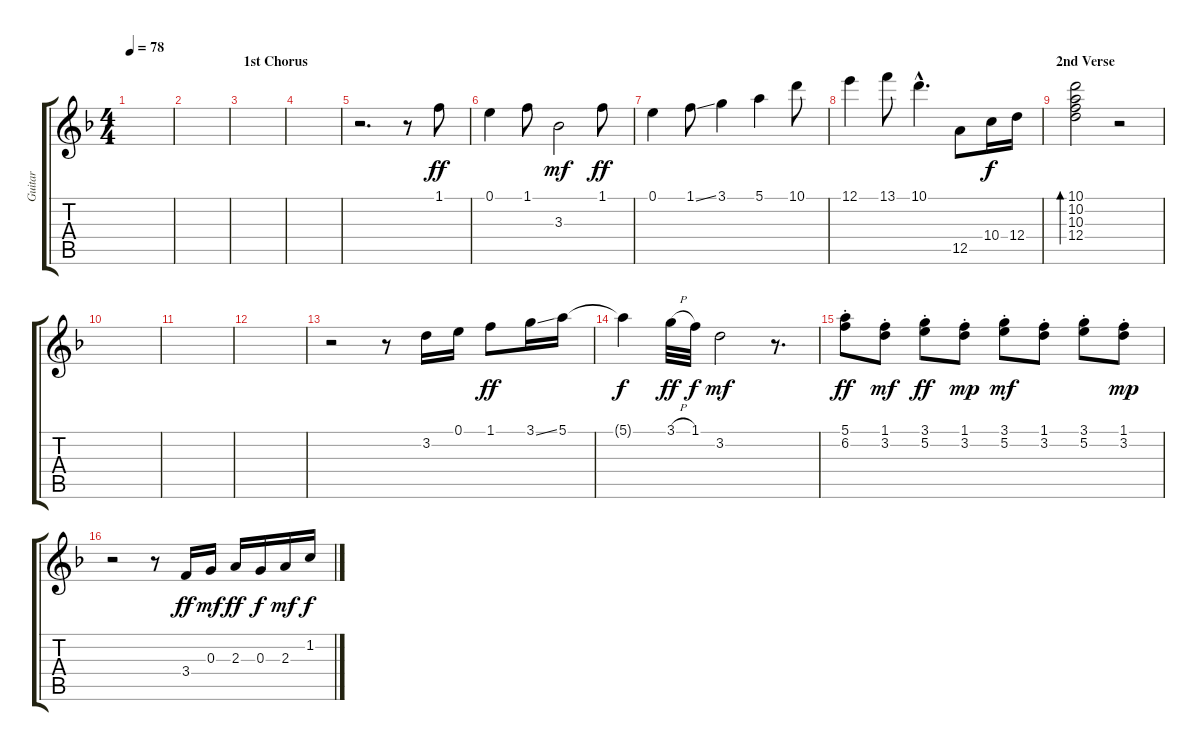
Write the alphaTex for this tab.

\track ("Guitar" "Guitar") {instrument acousticguitarnylon}
\staff {score tabs}
\tuning (E4 B3 G3 D3 A2 E2) {hide}
\ts (4 4)
\tempo 78
\clef g2
\ks f
|
|
\section ("" "1st Chorus")
|
|
r.2{d} r.8 1.1.8{dy ff} |
0.1.4 1.1.8 3.3.2{dy mf} 1.1.8{dy ff} |
0.1.4 1.1{ss}.8 3.1.4 5.1.4 10.1.8 |
12.1.4 13.1.8 10.1{hac}.4{d} 12.5.8 10.4.16{dy f} 12.4.16 |
\section ("" "2nd Verse")
(10.1 10.2 10.3 12.4).2{bd 240} r.2 |
|
|
|
r.2 r.8 3.2.16 0.1.16 1.1.8{dy ff} 3.1{ss}.16 5.1.16 |
5.1{t}.4{dy f} 3.1{h}.32{dy ff} 1.1.32{dy f} 3.2.2{dy mf} r.8{d} |
(5.1{st} 6.2{st}).8{dy ff} (1.1{st} 3.2{st}).8{dy mf} (3.1{st} 5.2{st}).8{dy ff} (1.1{st} 3.2{st}).8{dy mp} (3.1{st} 5.2{st}).8{dy mf} (1.1{st} 3.2{st}).8 (3.1{st} 5.2{st}).8 (1.1{st} 3.2{st}).8{dy mp} |
r.2 r.8 3.4.16{dy ff} 0.3.16{dy mf} 2.3.16{dy ff} 0.3.16{dy f} 2.3.16{dy mf} 1.2.16{dy f}
